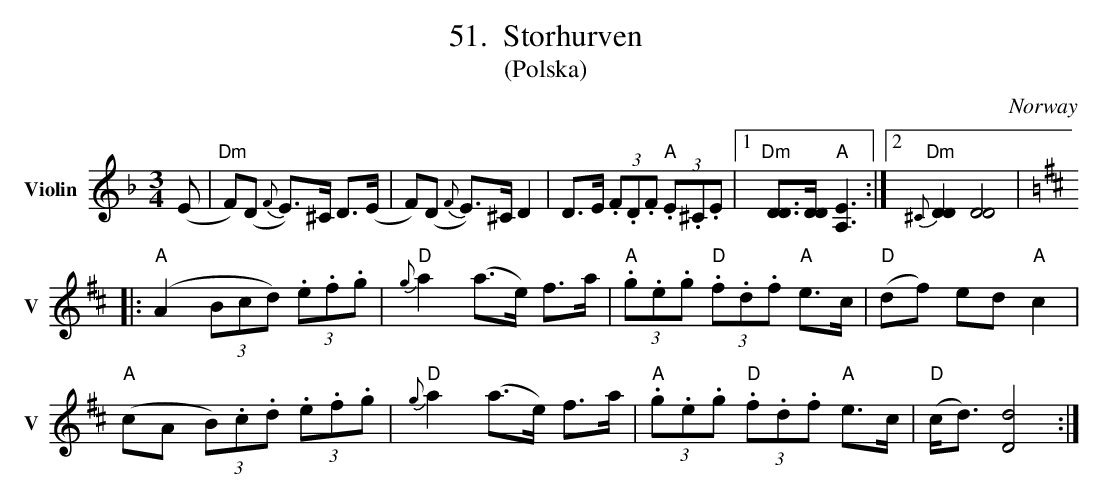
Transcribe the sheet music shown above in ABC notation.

X:1
T:Storhurven
T:(Polska)
O:Norway
Q:140
M:3/4
L:1/8
%%score 1 | 2
K:Dm
V:1 name=Violin sname=V
(E|"Dm"F)(D {F}E>)^C D>(E|F)(D {F}E>)^C D2|\
D>E (3.F.D.F "A"(3.E.^C.E|1"Dm"[DD]>[DD]"A" [A,3E3]:|2"Dm" {^C}[DD]2 [D4D4]|
K:D
|:"A"(A2 (3Bcd) (3.e.f.g|"D" {g}a2(a>e) f>a|"A"(3.g.e.g "D"(3.f.d.f "A"e>c|"D" (df) ed"A" c2|
"A"(cA (3B).c.d (3.e.f.g|"D"{g}a2(a>e) f>a|"A"(3.g.e.g "D"(3.f.d.f "A"e>c|"D" (c<d) [D4d4]:|
V:C clef=bass middle=D name=Cello sname=C
z|D2^C2D2|D2^C2A,2|D2^C2D2|1D,2A,3:|2D,2A,4|
K:D
|:A,2B,2C2|D2A,2D2|A,2D2A,2|D2F,2A,2|
A,2B,2C2|D2A,2D2|A,2D2A,2|D2D,4:|
